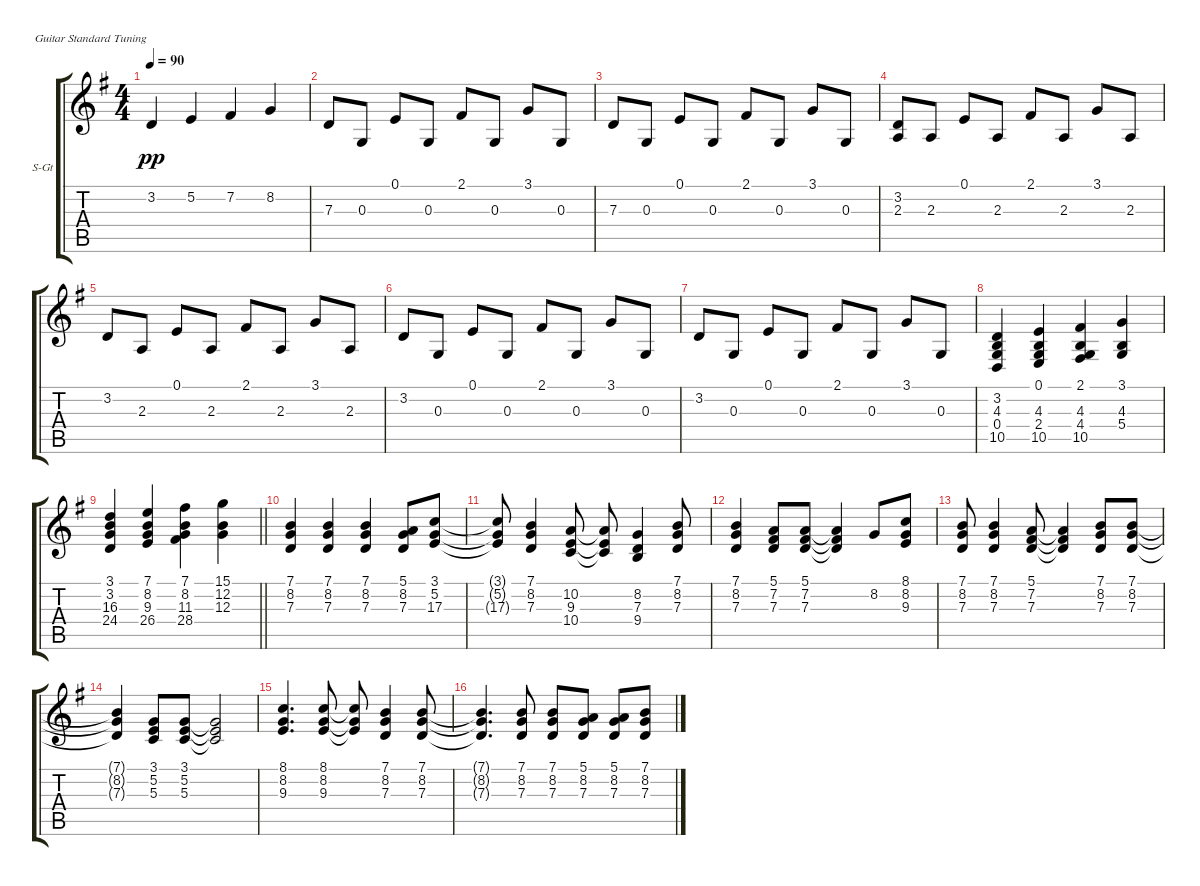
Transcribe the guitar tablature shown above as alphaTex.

\defaultSystemsLayout 4
\bracketExtendMode groupsimilarinstruments
\firstSystemTrackNameOrientation horizontal
\otherSystemsTrackNameOrientation horizontal
\track ("Hunbuck Dist" "S-Gt") {instrument acousticguitarsteel}
\staff {score tabs}
\tuning (E4 B3 G3 D3 A2 E2)
\displaytranspose 0
\ts (4 4)
\tempo 90
\clef g2
\ks g
3.2.4{dy pp} 5.2.4 7.2.4 8.2.4 |
7.3.8 0.3.8 0.1.8 0.3.8 2.1.8 0.3.8 3.1.8 0.3.8 |
7.3.8 0.3.8 0.1.8 0.3.8 2.1.8 0.3.8 3.1.8 0.3.8 |
(2.3 3.2).8 2.3.8 0.1.8 2.3.8 2.1.8 2.3.8 3.1.8 2.3.8 |
3.2.8 2.3.8 0.1.8 2.3.8 2.1.8 2.3.8 3.1.8 2.3.8 |
3.2.8 0.3.8 0.1.8 0.3.8 2.1.8 0.3.8 3.1.8 0.3.8 |
3.2.8 0.3.8 0.1.8 0.3.8 2.1.8 0.3.8 3.1.8 0.3.8 |
(0.4 4.3 10.5 3.2).4 (2.4 4.3 10.5 0.1).4 (4.4 4.3 10.5 2.1).4 (4.3 5.4 3.1).4 |
\barLineRight lightlight
(24.4 16.3 3.2 3.1).4 (26.4 9.3 8.2 7.1).4 (28.4 11.3 8.2 7.1).4 (12.3 12.2 15.1).4 |
(7.3 8.2 7.1).4 (7.3 8.2 7.1).4 (7.3 8.2 7.1).4 (7.3 8.2 5.1).8 (17.3 5.2 3.1).8 |
(17.3{t} 5.2{t} 3.1{t}).8 (7.3 8.2 7.1).4 (10.4 9.3 10.2).8 (10.4{t} 9.3{t} 10.2{t}).8 (9.4 7.3 8.2).4 (7.3 8.2 7.1).8 |
(7.3 8.2 7.1).4 (7.3 7.2 5.1).8 (7.3 7.2 5.1).8 (7.3{t} 7.2{t} 5.1{t}).4 8.2.8 (9.3 8.2 8.1).8 |
(7.3 8.2 7.1).8 (7.3 8.2 7.1).4 (7.3 7.2 5.1).8 (7.3{t} 7.2{t} 5.1{t}).4 (7.3 8.2 7.1).8 (7.3 8.2 7.1).8 |
(7.3{t} 8.2{t} 7.1{t}).4 (5.3 5.2 3.1).8 (5.3 5.2 3.1).8 (5.3{t} 5.2{t} 3.1{t}).2 |
(9.3 8.2 8.1).4{d} (9.3 8.2 8.1).8 (9.3{t} 8.2{t} 8.1{t}).8 (7.3 8.2 7.1).4 (7.3 8.2 7.1).8 |
(7.3{t} 8.2{t} 7.1{t}).4{d} (7.3 8.2 7.1).8 (7.3 8.2 7.1).8 (7.3 8.2 5.1).8 (7.3 8.2 5.1).8 (7.3 8.2 7.1).8
